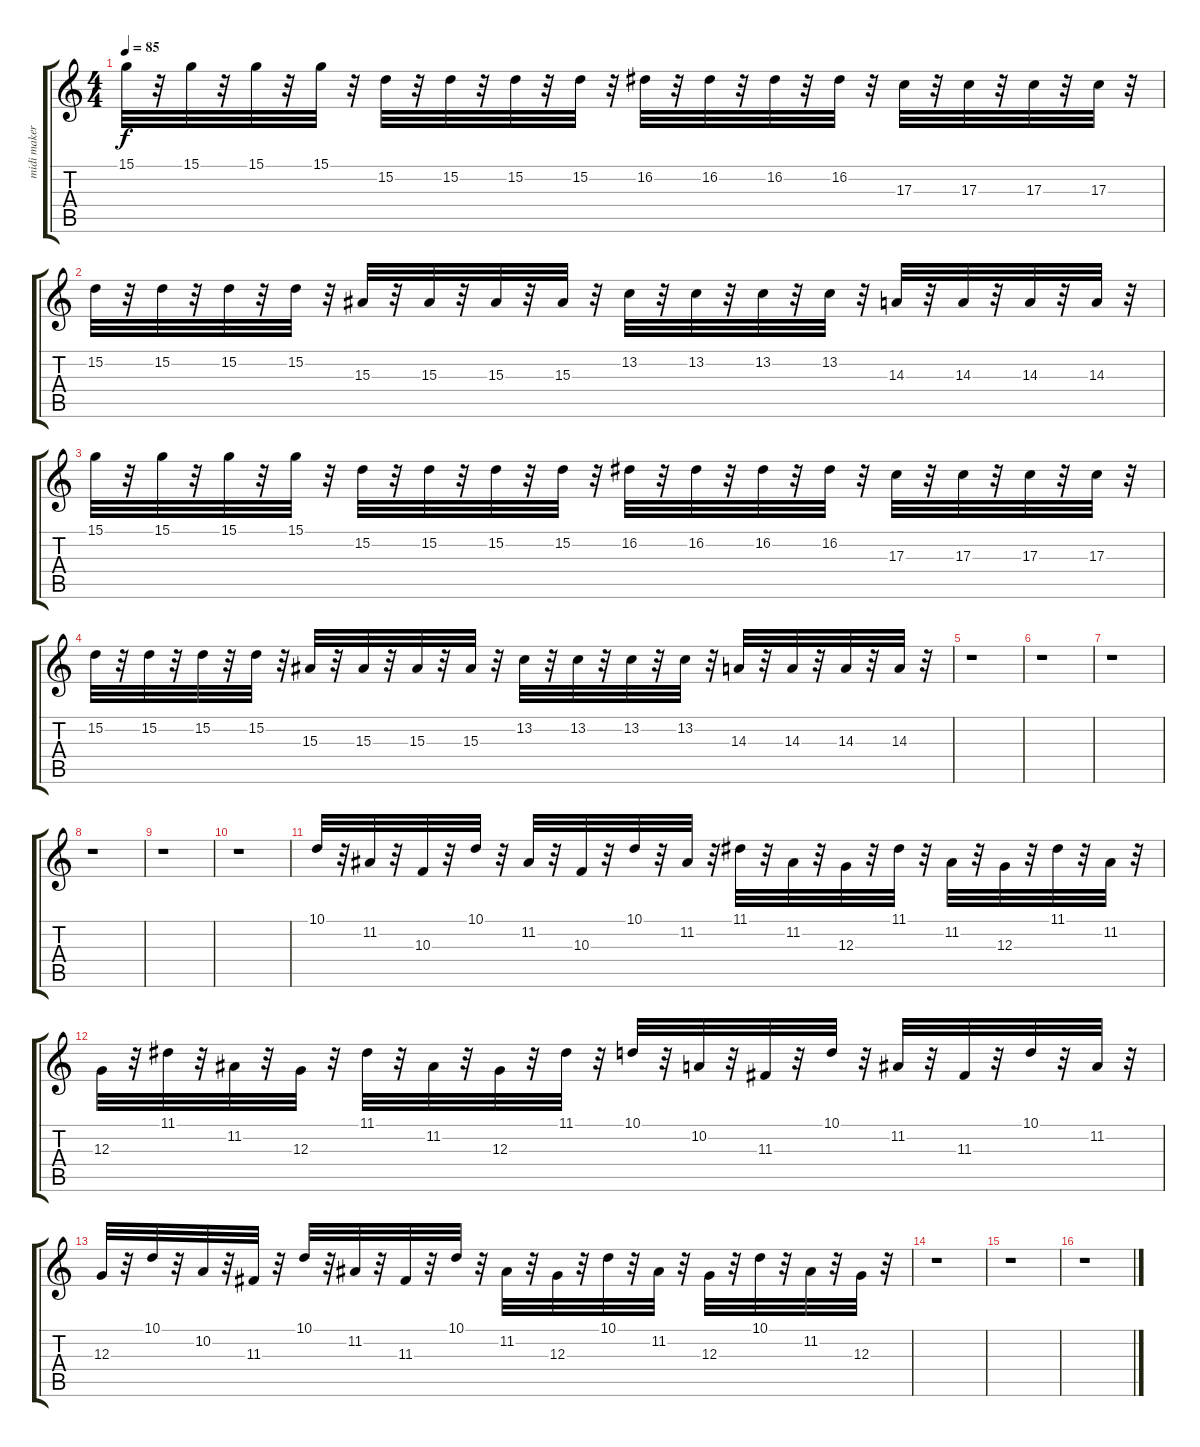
\track ("midi maker:" "midi maker") {instrument fx4atmosphere}
\staff {score tabs}
\tuning (E4 B3 G3 D3 A2 E2) {hide}
\ts (4 4)
\tempo 85
\clef g2
\ks c
15.1.32{dy f instrument fx4atmosphere} r.32 15.1.32 r.32 15.1.32 r.32 15.1.32 r.32 15.2.32 r.32 15.2.32 r.32 15.2.32 r.32 15.2.32 r.32 16.2.32 r.32 16.2.32 r.32 16.2.32 r.32 16.2.32 r.32 17.3.32 r.32 17.3.32 r.32 17.3.32 r.32 17.3.32 r.32 |
15.2.32 r.32 15.2.32 r.32 15.2.32 r.32 15.2.32 r.32 15.3.32 r.32 15.3.32 r.32 15.3.32 r.32 15.3.32 r.32 13.2.32 r.32 13.2.32 r.32 13.2.32 r.32 13.2.32 r.32 14.3.32 r.32 14.3.32 r.32 14.3.32 r.32 14.3.32 r.32 |
15.1.32 r.32 15.1.32 r.32 15.1.32 r.32 15.1.32 r.32 15.2.32 r.32 15.2.32 r.32 15.2.32 r.32 15.2.32 r.32 16.2.32 r.32 16.2.32 r.32 16.2.32 r.32 16.2.32 r.32 17.3.32 r.32 17.3.32 r.32 17.3.32 r.32 17.3.32 r.32 |
15.2.32 r.32 15.2.32 r.32 15.2.32 r.32 15.2.32 r.32 15.3.32 r.32 15.3.32 r.32 15.3.32 r.32 15.3.32 r.32 13.2.32 r.32 13.2.32 r.32 13.2.32 r.32 13.2.32 r.32 14.3.32 r.32 14.3.32 r.32 14.3.32 r.32 14.3.32 r.32 |
r.1 |
r.1 |
r.1 |
r.1 |
r.1 |
r.1 |
10.1.32 r.32 11.2.32 r.32 10.3.32 r.32 10.1.32 r.32 11.2.32 r.32 10.3.32 r.32 10.1.32 r.32 11.2.32 r.32 11.1.32 r.32 11.2.32 r.32 12.3.32 r.32 11.1.32 r.32 11.2.32 r.32 12.3.32 r.32 11.1.32 r.32 11.2.32 r.32 |
12.3.32 r.32 11.1.32 r.32 11.2.32 r.32 12.3.32 r.32 11.1.32 r.32 11.2.32 r.32 12.3.32 r.32 11.1.32 r.32 10.1.32 r.32 10.2.32 r.32 11.3.32 r.32 10.1.32 r.32 11.2.32 r.32 11.3.32 r.32 10.1.32 r.32 11.2.32 r.32 |
12.3.32 r.32 10.1.32 r.32 10.2.32 r.32 11.3.32 r.32 10.1.32 r.32 11.2.32 r.32 11.3.32 r.32 10.1.32 r.32 11.2.32 r.32 12.3.32 r.32 10.1.32 r.32 11.2.32 r.32 12.3.32 r.32 10.1.32 r.32 11.2.32 r.32 12.3.32 r.32 |
r.1 |
r.1 |
r.1
